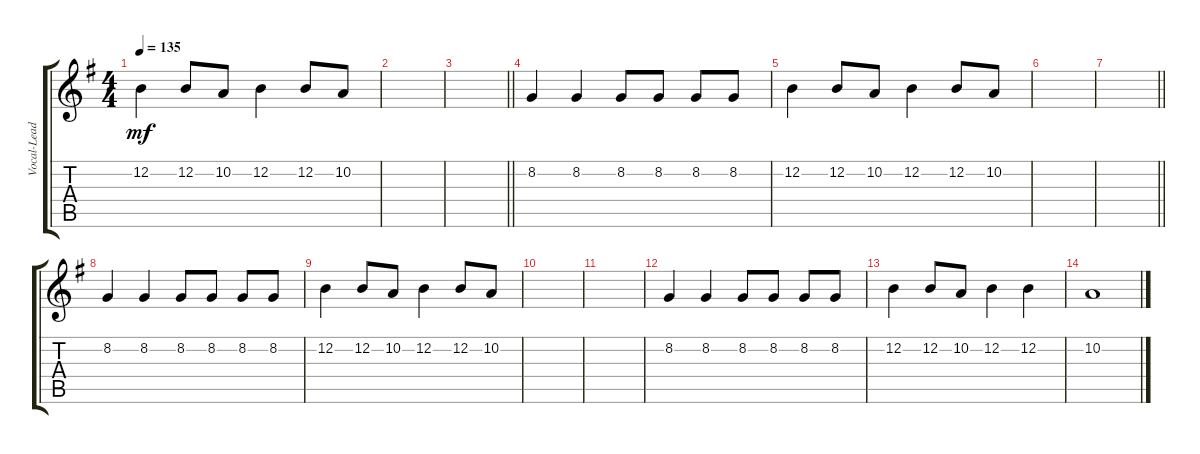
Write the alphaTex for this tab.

\track ("Vocal-Lead2" "Vocal-Lead") {instrument synthvoice}
\staff {score tabs}
\tuning (E4 B3 G3 D3 A2 E2) {hide}
\ts (4 4)
\tempo 135
\clef g2
\ks g
12.2.4{dy mf} 12.2.8 10.2.8 12.2.4 12.2.8 10.2.8 |
|
\barLineRight lightlight
|
8.2.4 8.2.4 8.2.8 8.2.8 8.2.8 8.2.8 |
12.2.4 12.2.8 10.2.8 12.2.4 12.2.8 10.2.8 |
|
\barLineRight lightlight
|
8.2.4 8.2.4 8.2.8 8.2.8 8.2.8 8.2.8 |
12.2.4 12.2.8 10.2.8 12.2.4 12.2.8 10.2.8 |
|
|
8.2.4 8.2.4 8.2.8 8.2.8 8.2.8 8.2.8 |
12.2.4 12.2.8 10.2.8 12.2.4 12.2.4 |
10.2.1
